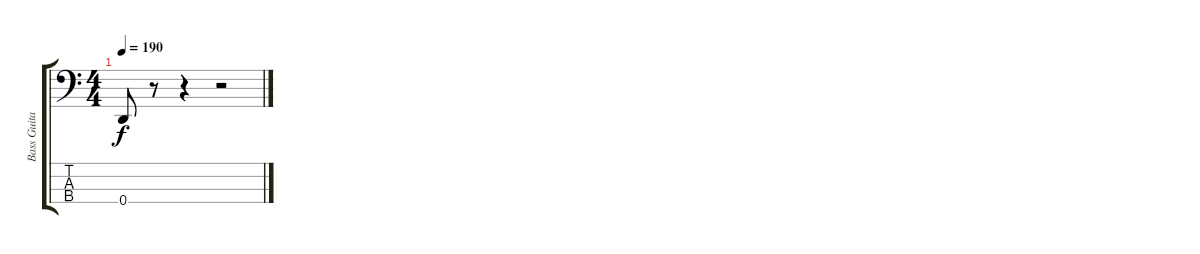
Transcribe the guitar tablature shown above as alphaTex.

\track ("Bass Guitar" "Bass Guita") {instrument electricbasspick}
\staff {score tabs}
\tuning (G2 D2 A1 D1) {hide}
\ts (4 4)
\tempo 190
\clef f4
\ks c
0.4.8{dy f} r.8 r.4 r.2
